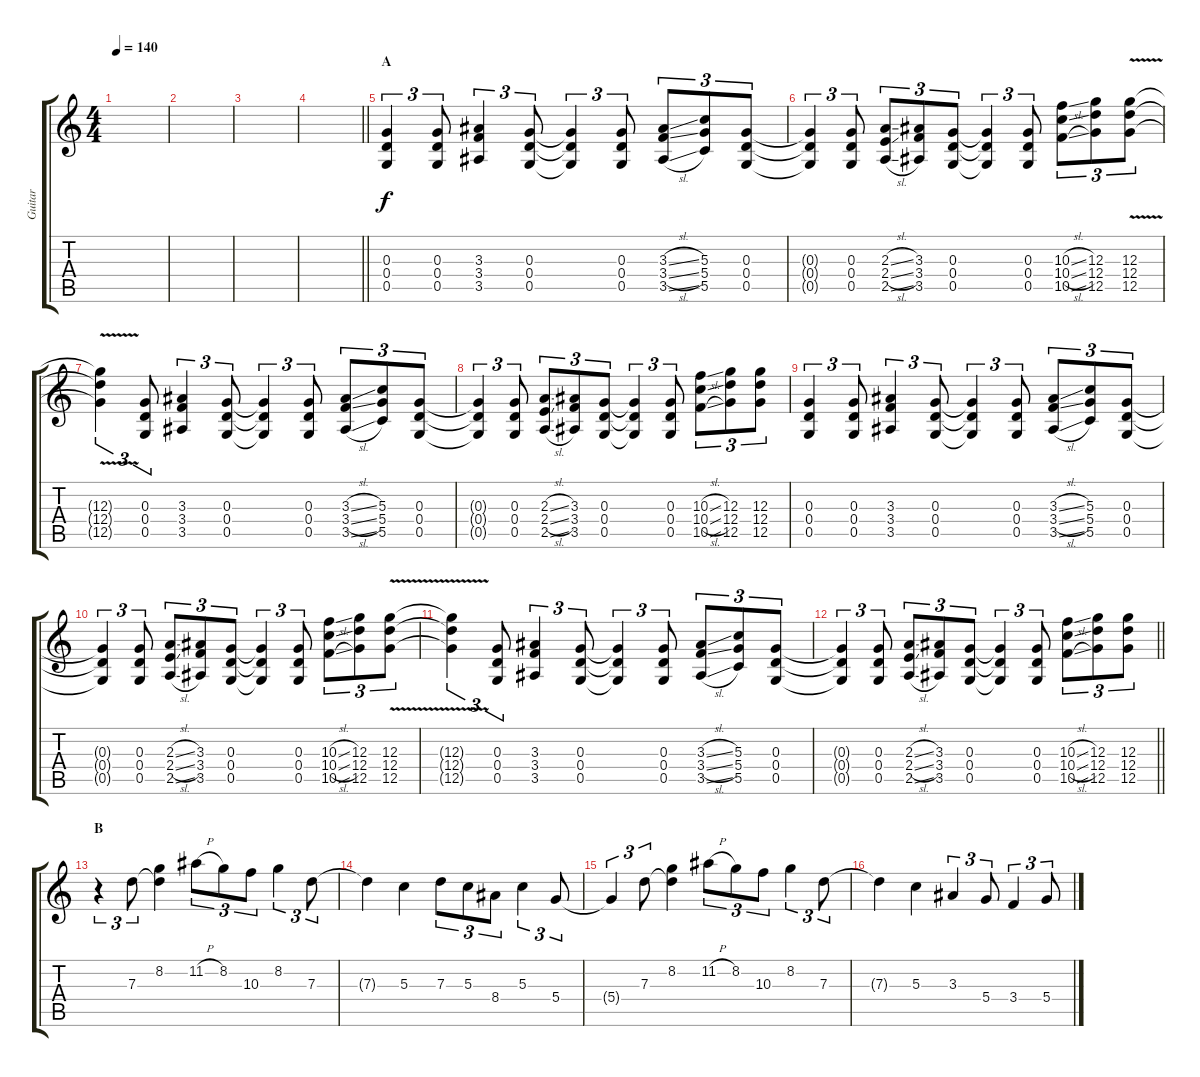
\track ("Guitar" "Guitar") {instrument distortionguitar}
\staff {score tabs}
\tuning (E4 B3 G3 D3 G2 D2) {hide}
\ts (4 4)
\tempo 140
\clef g2
\ks c
|
|
|
\barLineRight lightlight
|
\section ("" "A")
(0.3 0.4 0.5).4{tu (3 2)} (0.3 0.4 0.5).8{tu (3 2)} (3.3 3.4 3.5).4{tu (3 2)} (0.3 0.4 0.5).8{tu (3 2)} (0.3{t} 0.4{t} 0.5{t}).4{tu (3 2)} (0.3 0.4 0.5).8{tu (3 2)} (3.3{sl} 3.4{sl} 3.5{sl}).8{tu (3 2)} (5.3 5.4 5.5).8{tu (3 2)} (0.3 0.4 0.5).8{tu (3 2)} |
(0.3{t} 0.4{t} 0.5{t}).4{tu (3 2)} (0.3 0.4 0.5).8{tu (3 2)} (2.3{sl} 2.4{sl} 2.5{sl}).8{tu (3 2)} (3.3 3.4 3.5).8{tu (3 2)} (0.3 0.4 0.5).8{tu (3 2)} (0.3{t} 0.4{t} 0.5{t}).4{tu (3 2)} (0.3 0.4 0.5).8{tu (3 2)} (10.3{sl} 10.4{sl} 10.5{sl}).8{tu (3 2)} (12.3 12.4 12.5).8{tu (3 2)} (12.3{v} 12.4{v} 12.5{v}).8{tu (3 2)} |
(12.3{t} 12.4{t} 12.5{t}).4{tu (3 2)} (0.3 0.4 0.5).8{tu (3 2)} (3.3 3.4 3.5).4{tu (3 2)} (0.3 0.4 0.5).8{tu (3 2)} (0.3{t} 0.4{t} 0.5{t}).4{tu (3 2)} (0.3 0.4 0.5).8{tu (3 2)} (3.3{sl} 3.4{sl} 3.5{sl}).8{tu (3 2)} (5.3 5.4 5.5).8{tu (3 2)} (0.3 0.4 0.5).8{tu (3 2)} |
(0.3{t} 0.4{t} 0.5{t}).4{tu (3 2)} (0.3 0.4 0.5).8{tu (3 2)} (2.3{sl} 2.4{sl} 2.5{sl}).8{tu (3 2)} (3.3 3.4 3.5).8{tu (3 2)} (0.3 0.4 0.5).8{tu (3 2)} (0.3{t} 0.4{t} 0.5{t}).4{tu (3 2)} (0.3 0.4 0.5).8{tu (3 2)} (10.3{sl} 10.4{sl} 10.5{sl}).8{tu (3 2)} (12.3 12.4 12.5).8{tu (3 2)} (12.3 12.4 12.5).8{tu (3 2)} |
(0.3 0.4 0.5).4{tu (3 2)} (0.3 0.4 0.5).8{tu (3 2)} (3.3 3.4 3.5).4{tu (3 2)} (0.3 0.4 0.5).8{tu (3 2)} (0.3{t} 0.4{t} 0.5{t}).4{tu (3 2)} (0.3 0.4 0.5).8{tu (3 2)} (3.3{sl} 3.4{sl} 3.5{sl}).8{tu (3 2)} (5.3 5.4 5.5).8{tu (3 2)} (0.3 0.4 0.5).8{tu (3 2)} |
(0.3{t} 0.4{t} 0.5{t}).4{tu (3 2)} (0.3 0.4 0.5).8{tu (3 2)} (2.3{sl} 2.4{sl} 2.5{sl}).8{tu (3 2)} (3.3 3.4 3.5).8{tu (3 2)} (0.3 0.4 0.5).8{tu (3 2)} (0.3{t} 0.4{t} 0.5{t}).4{tu (3 2)} (0.3 0.4 0.5).8{tu (3 2)} (10.3{sl} 10.4{sl} 10.5{sl}).8{tu (3 2)} (12.3 12.4 12.5).8{tu (3 2)} (12.3{v} 12.4{v} 12.5{v}).8{tu (3 2)} |
(12.3{t} 12.4{t} 12.5{t}).4{tu (3 2)} (0.3 0.4 0.5).8{tu (3 2)} (3.3 3.4 3.5).4{tu (3 2)} (0.3 0.4 0.5).8{tu (3 2)} (0.3{t} 0.4{t} 0.5{t}).4{tu (3 2)} (0.3 0.4 0.5).8{tu (3 2)} (3.3{sl} 3.4{sl} 3.5{sl}).8{tu (3 2)} (5.3 5.4 5.5).8{tu (3 2)} (0.3 0.4 0.5).8{tu (3 2)} |
\barLineRight lightlight
(0.3{t} 0.4{t} 0.5{t}).4{tu (3 2)} (0.3 0.4 0.5).8{tu (3 2)} (2.3{sl} 2.4{sl} 2.5{sl}).8{tu (3 2)} (3.3 3.4 3.5).8{tu (3 2)} (0.3 0.4 0.5).8{tu (3 2)} (0.3{t} 0.4{t} 0.5{t}).4{tu (3 2)} (0.3 0.4 0.5).8{tu (3 2)} (10.3{sl} 10.4{sl} 10.5{sl}).8{tu (3 2)} (12.3 12.4 12.5).8{tu (3 2)} (12.3 12.4 12.5).8{tu (3 2)} |
\section ("" "B")
r.4{tu (3 2) volume 13 instrument electricguitarjazz} 7.3.8{tu (3 2)} (8.2 7.3{t}).4 11.2{h}.8{tu (3 2)} 8.2.8{tu (3 2)} 10.3.8{tu (3 2)} 8.2.4{tu (3 2)} 7.3.8{tu (3 2)} |
7.3{t}.4 5.3.4 7.3.8{tu (3 2)} 5.3.8{tu (3 2)} 8.4.8{tu (3 2)} 5.3.4{tu (3 2)} 5.4.8{tu (3 2)} |
5.4{t}.4{tu (3 2)} 7.3.8{tu (3 2)} (8.2 7.3{t}).4 11.2{h}.8{tu (3 2)} 8.2.8{tu (3 2)} 10.3.8{tu (3 2)} 8.2.4{tu (3 2)} 7.3.8{tu (3 2)} |
7.3{t}.4 5.3.4 3.3.4{tu (3 2)} 5.4.8{tu (3 2)} 3.4.4{tu (3 2)} 5.4.8{tu (3 2)}
